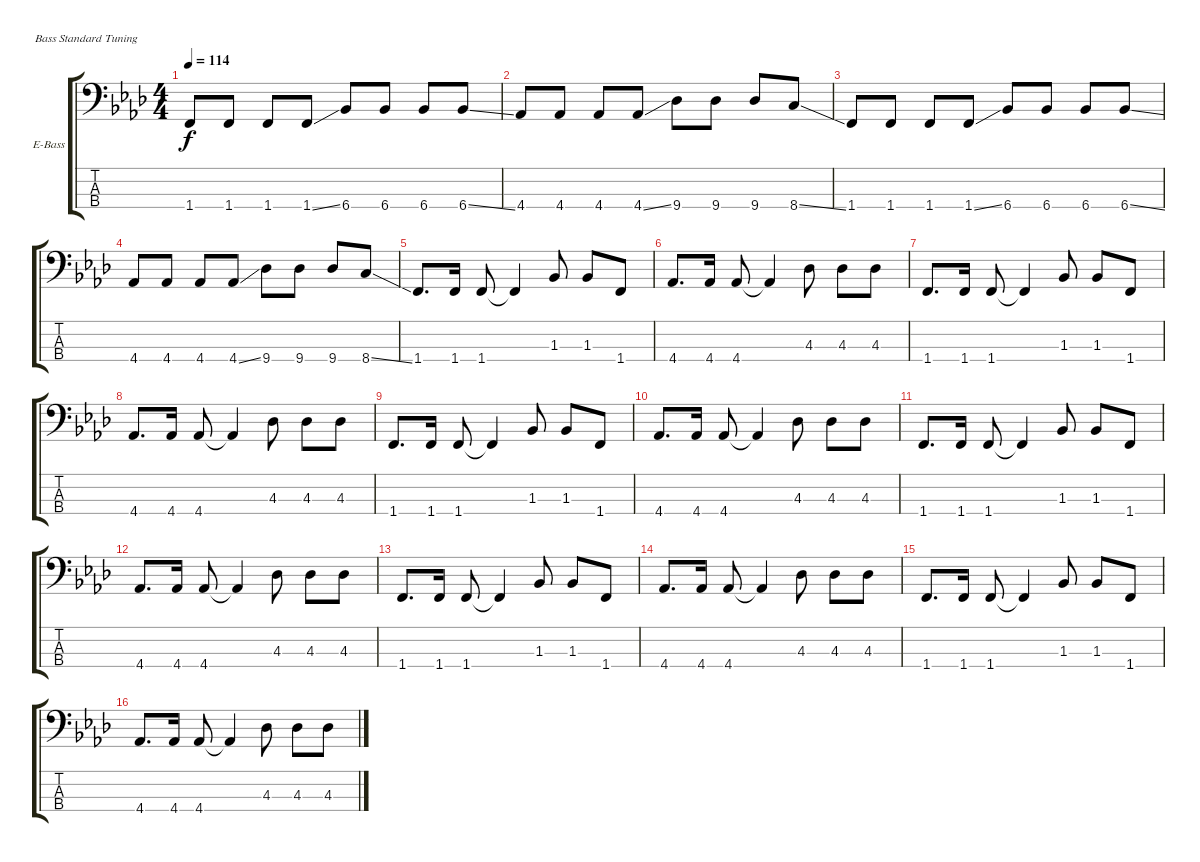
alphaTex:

\defaultSystemsLayout 4
\bracketExtendMode groupsimilarinstruments
\firstSystemTrackNameOrientation horizontal
\otherSystemsTrackNameOrientation horizontal
\track ("Electric Bass" "E-Bass") {instrument electricbassfinger}
\staff {score tabs}
\tuning (G2 D2 A1 E1)
\ts (4 4)
\tempo 114
\clef f4
\scale
1.07692
\ks ab
1.4.8{dy f} 1.4.8 1.4.8 1.4{ss}.8 6.4.8 6.4.8 6.4.8 6.4{ss}.8 |
\scale
0.923077 4.4.8 4.4.8 4.4.8 4.4{ss}.8 9.4.8 9.4.8 9.4.8 8.4{ss}.8 |
\scale
1.07692 1.4.8 1.4.8 1.4.8 1.4{ss}.8 6.4.8 6.4.8 6.4.8 6.4{ss}.8 |
\scale
0.923077 4.4.8 4.4.8 4.4.8 4.4{ss}.8 9.4.8 9.4.8 9.4.8 8.4{ss}.8 |
\scale
1.07692 1.4.8{d} 1.4.16 1.4.8 1.4{t}.4 1.3.8 1.3.8 1.4.8 |
\scale
0.923077 4.4.8{d} 4.4.16 4.4.8 4.4{t}.4 4.3.8 4.3.8 4.3.8 |
\scale
1.07692 1.4.8{d} 1.4.16 1.4.8 1.4{t}.4 1.3.8 1.3.8 1.4.8 |
\scale
0.923077 4.4.8{d} 4.4.16 4.4.8 4.4{t}.4 4.3.8 4.3.8 4.3.8 |
\scale
1.07692 1.4.8{d} 1.4.16 1.4.8 1.4{t}.4 1.3.8 1.3.8 1.4.8 |
\scale
0.923077 4.4.8{d} 4.4.16 4.4.8 4.4{t}.4 4.3.8 4.3.8 4.3.8 |
\scale
1.07692 1.4.8{d} 1.4.16 1.4.8 1.4{t}.4 1.3.8 1.3.8 1.4.8 |
\scale
0.923077 4.4.8{d} 4.4.16 4.4.8 4.4{t}.4 4.3.8 4.3.8 4.3.8 |
\scale
1.07692 1.4.8{d} 1.4.16 1.4.8 1.4{t}.4 1.3.8 1.3.8 1.4.8 |
\scale
0.923077 4.4.8{d} 4.4.16 4.4.8 4.4{t}.4 4.3.8 4.3.8 4.3.8 |
\scale
1.07692 1.4.8{d} 1.4.16 1.4.8 1.4{t}.4 1.3.8 1.3.8 1.4.8 |
\scale
0.923077 4.4.8{d} 4.4.16 4.4.8 4.4{t}.4 4.3.8 4.3.8 4.3.8
